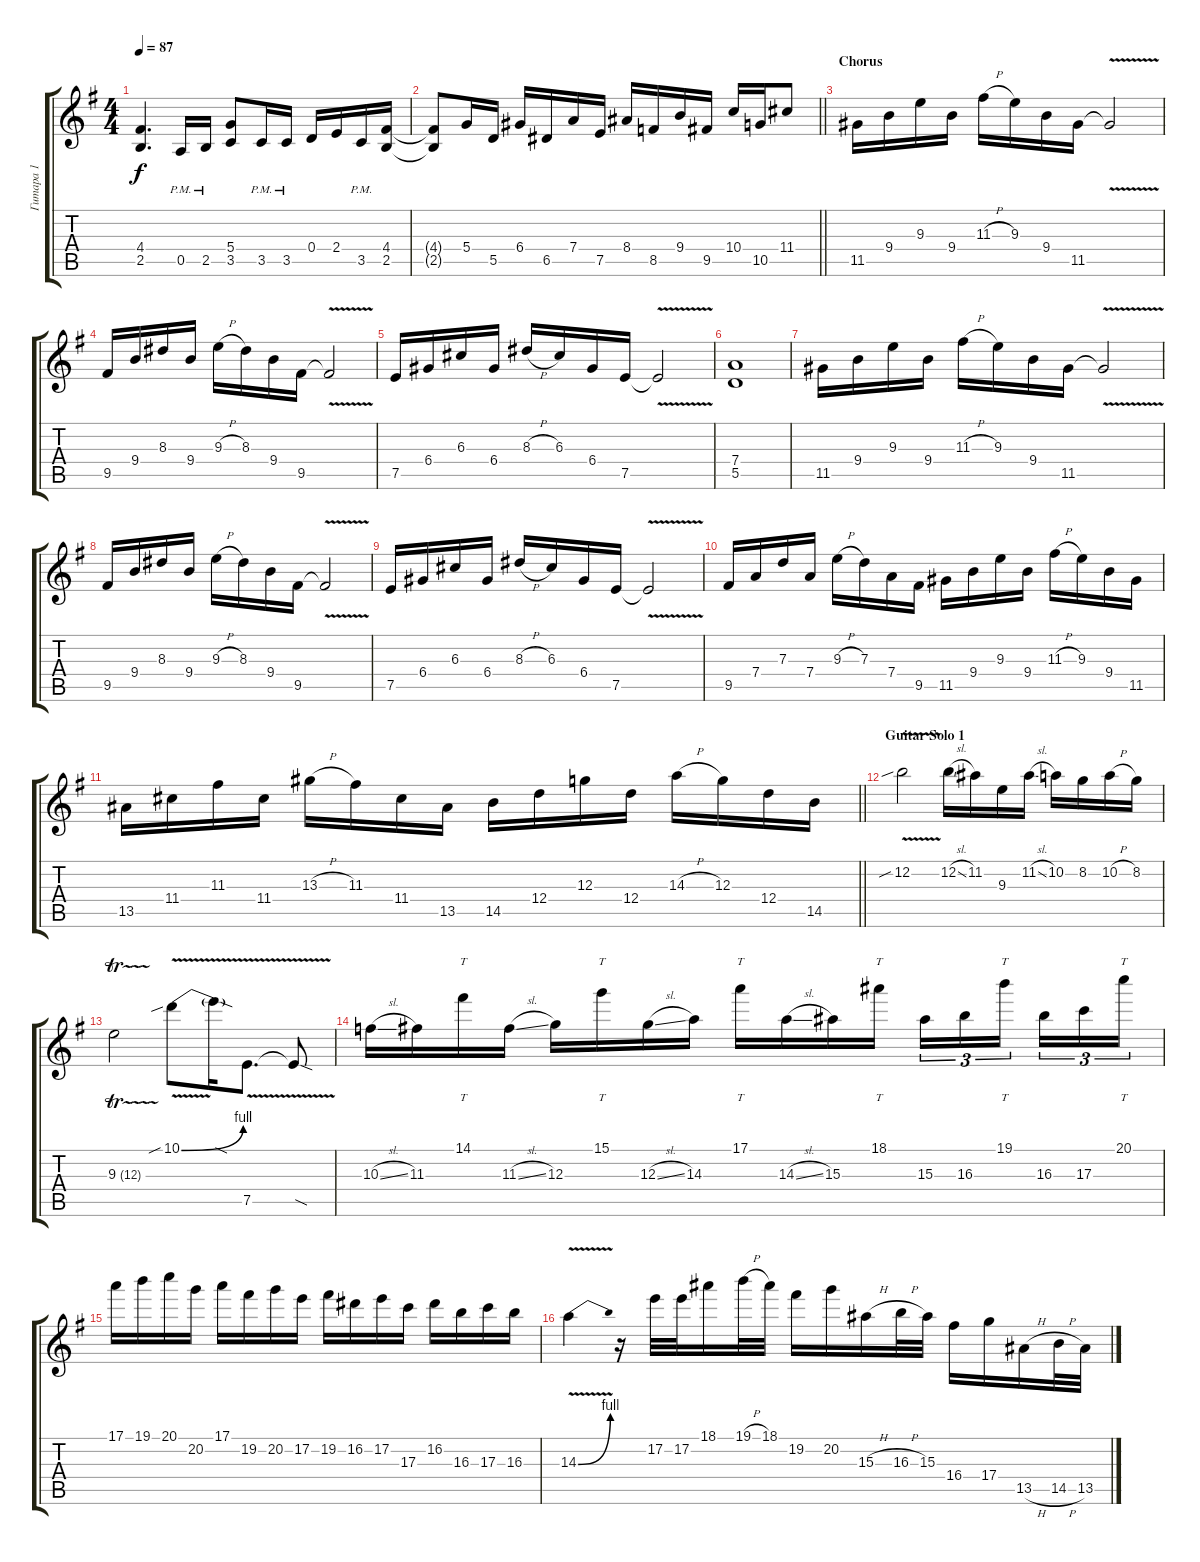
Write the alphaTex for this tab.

\track ("Гитара 1" "Гитара 1") {instrument distortionguitar}
\staff {score tabs}
\tuning (E4 B3 G3 D3 A2 E2) {hide}
\ts (4 4)
\tempo 87
\clef g2
\ks eminor
(4.4{t} 2.5{t}).4{d dy f} 0.5{pm}.16 2.5{pm}.16 (5.4 3.5).8 3.5{pm}.16 3.5{pm}.16 0.4.16 2.4.16 3.5{pm}.16 (4.4 2.5).16 |
\barLineRight lightlight
(4.4{t} 2.5{t}).8 5.4.16 5.5.16 6.4.16 6.5.16 7.4.16 7.5.16 8.4.16 8.5.16 9.4.16 9.5.16 10.4.16 10.5.16 11.4.8 |
\section ("" "Chorus")
11.5.16 9.4.16 9.3.16 9.4.16 11.3{h}.16 9.3.16 9.4.16 11.5.16 11.5{v t}.2 |
9.5.16 9.4.16 8.3.16 9.4.16 9.3{h}.16 8.3.16 9.4.16 9.5.16 9.5{v t}.2 |
7.5.16 6.4.16 6.3.16 6.4.16 8.3{h}.16 6.3.16 6.4.16 7.5.16 7.5{v t}.2 |
(7.4 5.5).1 |
11.5.16 9.4.16 9.3.16 9.4.16 11.3{h}.16 9.3.16 9.4.16 11.5.16 11.5{v t}.2 |
9.5.16 9.4.16 8.3.16 9.4.16 9.3{h}.16 8.3.16 9.4.16 9.5.16 9.5{v t}.2 |
7.5.16 6.4.16 6.3.16 6.4.16 8.3{h}.16 6.3.16 6.4.16 7.5.16 7.5{v t}.2 |
9.5.16 7.4.16 7.3.16 7.4.16 9.3{h}.16 7.3.16 7.4.16 9.5.16 11.5.16 9.4.16 9.3.16 9.4.16 11.3{h}.16 9.3.16 9.4.16 11.5.16 |
\barLineRight lightlight
13.5.16 11.4.16 11.3.16 11.4.16 13.3{h}.16 11.3.16 11.4.16 13.5.16 14.5.16 12.4.16 12.3.16 12.4.16 14.3{h}.16 12.3.16 12.4.16 14.5.16 |
\section ("" "Guitar Solo 1")
12.2{v sib}.2{volume 10} 12.2{sl}.16 11.2.16 9.3.16 11.2{sl}.16 10.2.16 8.2.16 10.2{h}.16 8.2.16 |
9.3{tr (12 32)}.2 10.1{be (bend 0 0 60 4) v sib}.8 10.1{sod t}.16 7.5{v}.8{d} 7.5{sod t}.8 |
10.3{sl}.16 11.3.16 14.1.16{tt} 11.3{sl}.16 12.3.16 15.1.16{tt} 12.3{sl}.16 14.3.16 17.1.16{tt} 14.3{sl}.16 15.3.16 18.1.16{tt} 15.3.16{tu (3 2)} 16.3.16{tu (3 2)} 19.1.16{tt tu (3 2) beam splitsecondary} 16.3.16{tu (3 2)} 17.3.16{tu (3 2)} 20.1.16{tt tu (3 2)} |
17.1.16 19.1.16 20.1.16 20.2.16 17.1.16 19.2.16 20.2.16 17.2.16 19.2.16 16.2.16 17.2.16 17.3.16 16.2.16 16.3.16 17.3.16 16.3.16 |
14.3{be (bend 0 0 60 4) v}.4 r.16 17.2.32 17.2.32 18.1.16 19.1{h}.32 18.1.32 19.2.16 20.2.16 15.3{h}.16 16.3{h}.32 15.3.32 16.4.16 17.4.16 13.5{h}.16 14.5{h}.32 13.5.32
